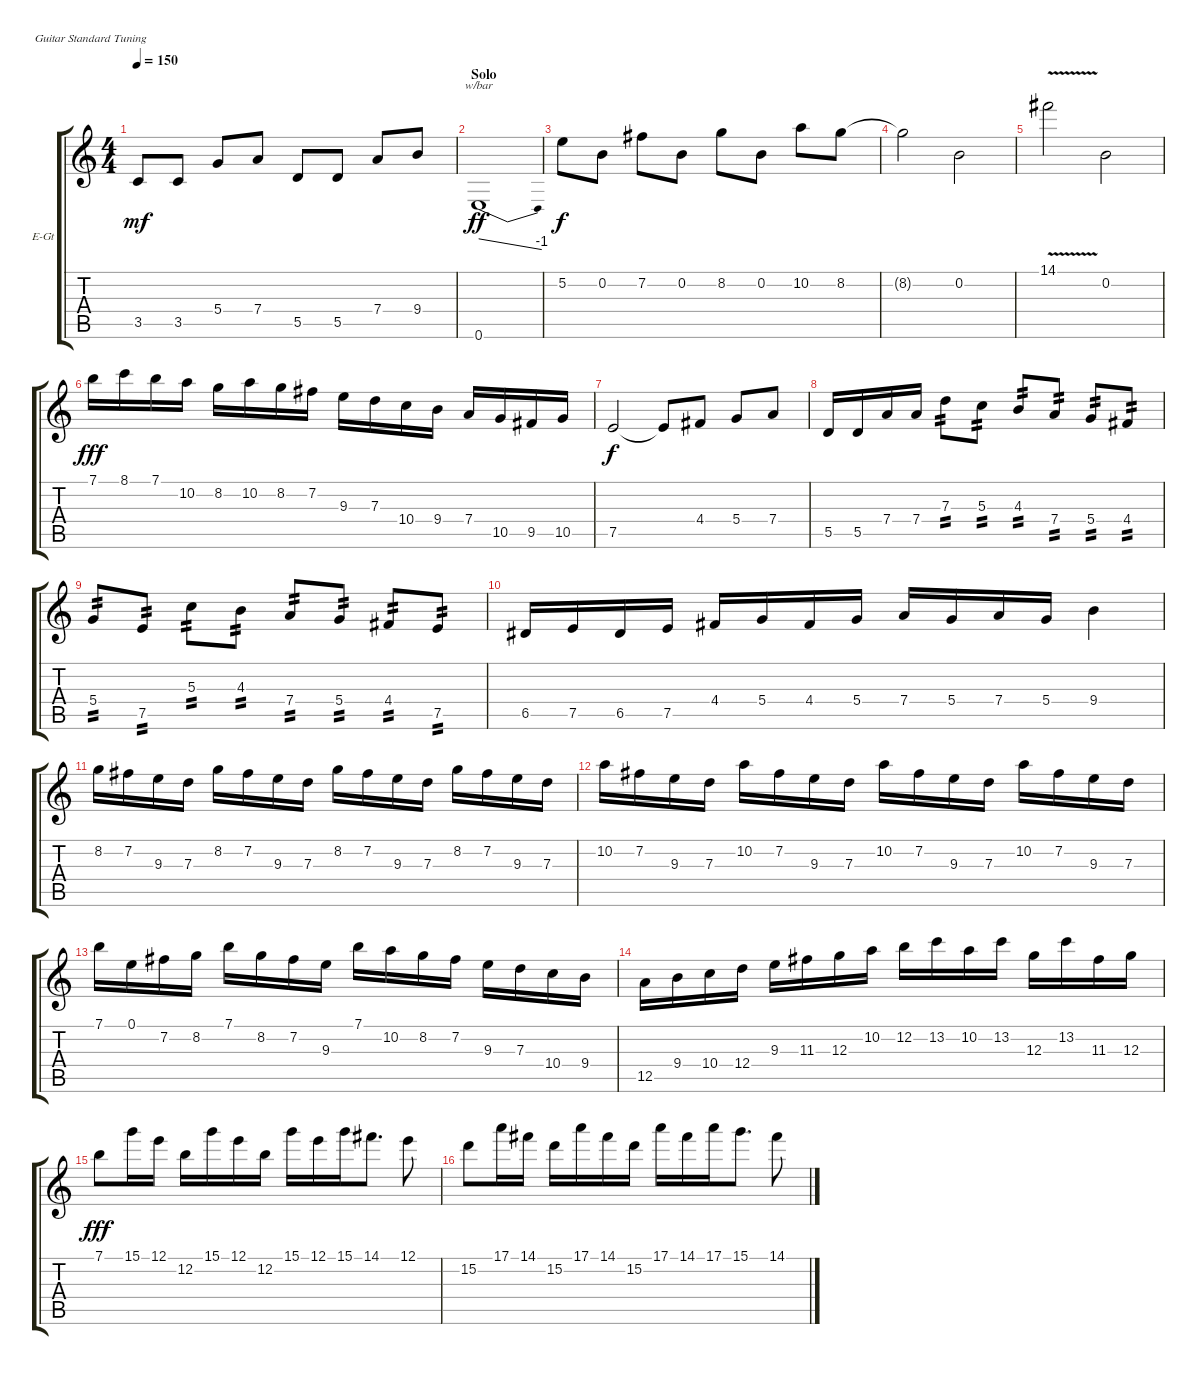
\defaultSystemsLayout 4
\bracketExtendMode groupsimilarinstruments
\firstSystemTrackNameOrientation horizontal
\otherSystemsTrackNameOrientation horizontal
\track ("Vova" "E-Gt") {instrument distortionguitar}
\staff {score tabs}
\tuning (E4 B3 G3 D3 A2 E2)
\ts (4 4)
\tempo 150
\clef g2
\ks c
3.5.8{dy mf} 3.5.8 5.4.8 7.4.8 5.5.8 5.5.8 7.4.8 9.4.8 |
\section ("" "Solo")
0.6.1{tbe (dive default 0 0 45 -4) dy ff} |
5.2.8{dy f} 0.2.8 7.2.8 0.2.8 8.2.8 0.2.8 10.2.8 8.2.8 |
8.2{t}.2 0.2.2 |
14.1{v}.2 0.2.2 |
7.1.16{dy fff} 8.1.16 7.1.16 10.2.16 8.2.16 10.2.16 8.2.16 7.2.16 9.3.16 7.3.16 10.4.16 9.4.16 7.4.16 10.5.16 9.5.16 10.5.16 |
7.5.2{dy f} 7.5{t}.8 4.4.8 5.4.8 7.4.8 |
5.5.16 5.5.16 7.4.16 7.4.16 7.3.8{tp 2} 5.3.8{tp 2} 4.3.8{tp 2} 7.4.8{tp 2} 5.4.8{tp 2} 4.4.8{tp 2} |
5.4.8{tp 2} 7.5.8{tp 2} 5.3.8{tp 2} 4.3.8{tp 2} 7.4.8{tp 2} 5.4.8{tp 2} 4.4.8{tp 2} 7.5.8{tp 2} |
6.5.16 7.5.16 6.5.16 7.5.16 4.4.16 5.4.16 4.4.16 5.4.16 7.4.16 5.4.16 7.4.16 5.4.16 9.4.4 |
8.2.16 7.2.16 9.3.16 7.3.16 8.2.16 7.2.16 9.3.16 7.3.16 8.2.16 7.2.16 9.3.16 7.3.16 8.2.16 7.2.16 9.3.16 7.3.16 |
10.2.16 7.2.16 9.3.16 7.3.16 10.2.16 7.2.16 9.3.16 7.3.16 10.2.16 7.2.16 9.3.16 7.3.16 10.2.16 7.2.16 9.3.16 7.3.16 |
7.1.16 0.1.16 7.2.16 8.2.16 7.1.16 8.2.16 7.2.16 9.3.16 7.1.16 10.2.16 8.2.16 7.2.16 9.3.16 7.3.16 10.4.16 9.4.16 |
12.5.16 9.4.16 10.4.16 12.4.16 9.3.16 11.3.16 12.3.16 10.2.16 12.2.16 13.2.16 10.2.16 13.2.16 12.3.16 13.2.16 11.3.16 12.3.16 |
7.1.8{dy fff} 15.1.16 12.1.16 12.2.16 15.1.16 12.1.16 12.2.16 15.1.16 12.1.16 15.1.16 14.1.8{d} 12.1.8 |
15.2.8 17.1.16 14.1.16 15.2.16 17.1.16 14.1.16 15.2.16 17.1.16 14.1.16 17.1.16 15.1.8{d} 14.1.8
